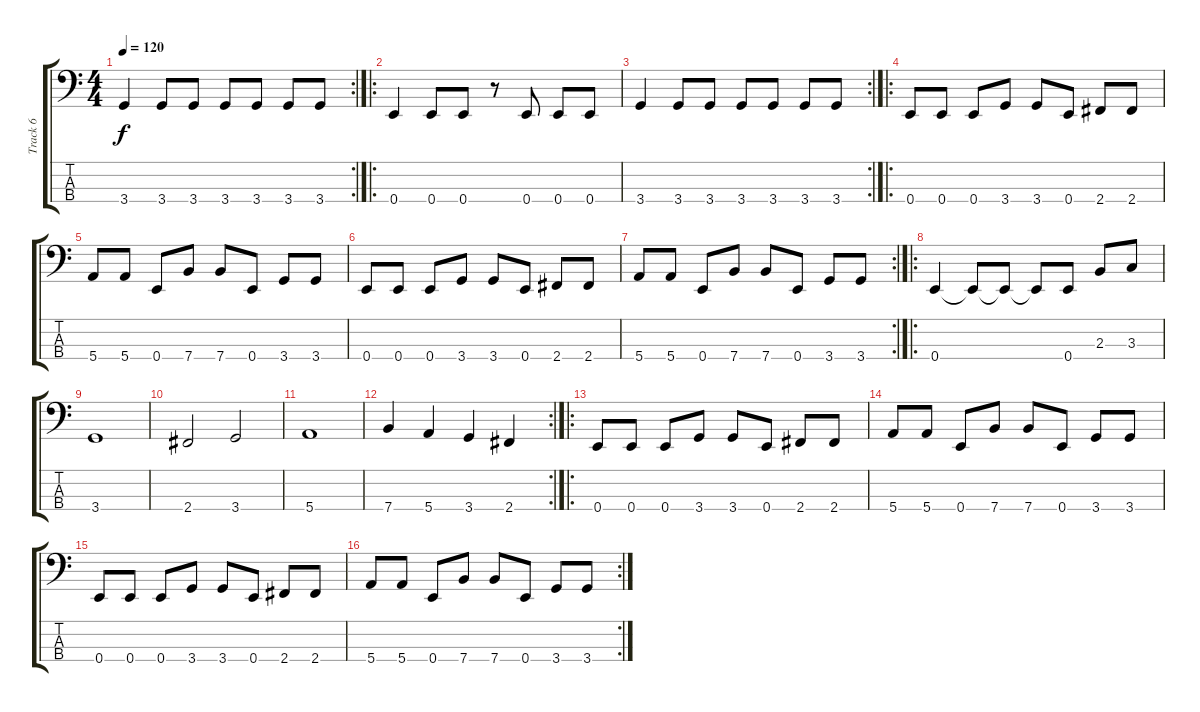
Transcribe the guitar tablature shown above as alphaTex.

\track ("Track 6" "Track 6") {instrument electricbasspick}
\staff {score tabs}
\tuning (G2 D2 A1 E1) {hide}
\rc 2
\ts (4 4)
\tempo 120
\clef f4
\ks c
3.4.4{dy f} 3.4.8 3.4.8 3.4.8 3.4.8 3.4.8 3.4.8 |
\ro
0.4.4 0.4.8 0.4.8 r.8 0.4.8 0.4.8 0.4.8 |
\rc 2
3.4.4 3.4.8 3.4.8 3.4.8 3.4.8 3.4.8 3.4.8 |
\ro
0.4.8 0.4.8 0.4.8 3.4.8 3.4.8 0.4.8 2.4.8 2.4.8 |
5.4.8 5.4.8 0.4.8 7.4.8 7.4.8 0.4.8 3.4.8 3.4.8 |
0.4.8 0.4.8 0.4.8 3.4.8 3.4.8 0.4.8 2.4.8 2.4.8 |
\rc 2
5.4.8 5.4.8 0.4.8 7.4.8 7.4.8 0.4.8 3.4.8 3.4.8 |
\ro
0.4.4 0.4{t}.8 0.4{t}.8 0.4{t}.8 0.4.8 2.3.8 3.3.8 |
3.4.1 |
2.4.2 3.4.2 |
5.4.1 |
\rc 2
7.4.4 5.4.4 3.4.4 2.4.4 |
\ro
0.4.8 0.4.8 0.4.8 3.4.8 3.4.8 0.4.8 2.4.8 2.4.8 |
5.4.8 5.4.8 0.4.8 7.4.8 7.4.8 0.4.8 3.4.8 3.4.8 |
0.4.8 0.4.8 0.4.8 3.4.8 3.4.8 0.4.8 2.4.8 2.4.8 |
\rc 2
5.4.8 5.4.8 0.4.8 7.4.8 7.4.8 0.4.8 3.4.8 3.4.8
